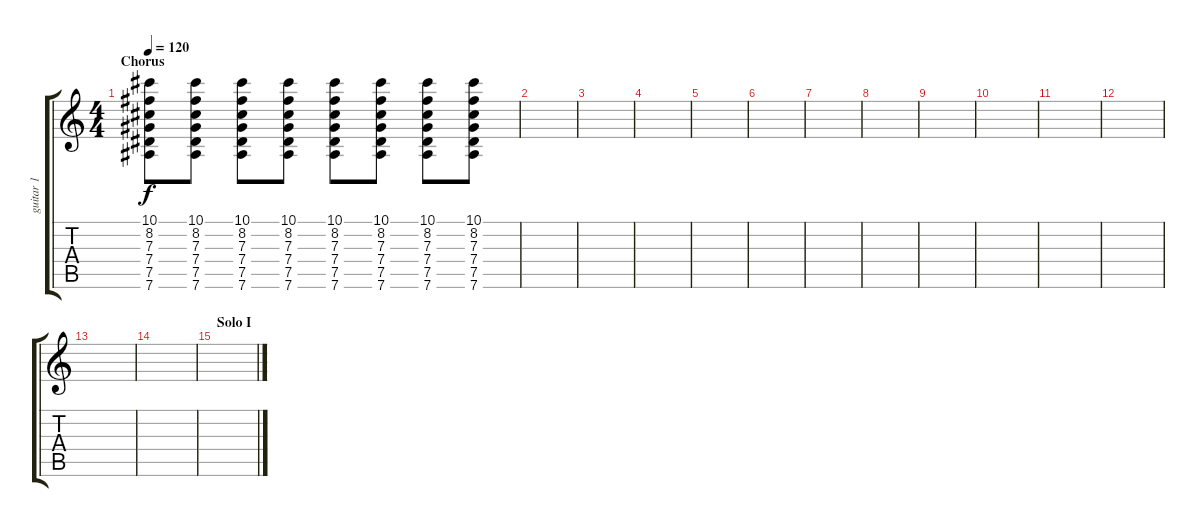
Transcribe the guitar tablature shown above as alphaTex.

\track ("guitar 1" "guitar 1") {instrument acousticguitarsteel}
\staff {score tabs}
\tuning (Eb4 Bb3 Gb3 Db3 Ab2 Eb2) {hide}
\ts (4 4)
\section ("" "Chorus")
\tempo 120
\clef g2
\ks c
(10.1 8.2 7.3 7.4 7.5 7.6).8{dy f} (10.1 8.2 7.3 7.4 7.5 7.6).8 (10.1 8.2 7.3 7.4 7.5 7.6).8 (10.1 8.2 7.3 7.4 7.5 7.6).8 (10.1 8.2 7.3 7.4 7.5 7.6).8 (10.1 8.2 7.3 7.4 7.5 7.6).8 (10.1 8.2 7.3 7.4 7.5 7.6).8 (10.1 8.2 7.3 7.4 7.5 7.6).8 |
|
|
|
|
|
|
|
|
|
|
|
|
|
\section ("" "Solo I")
